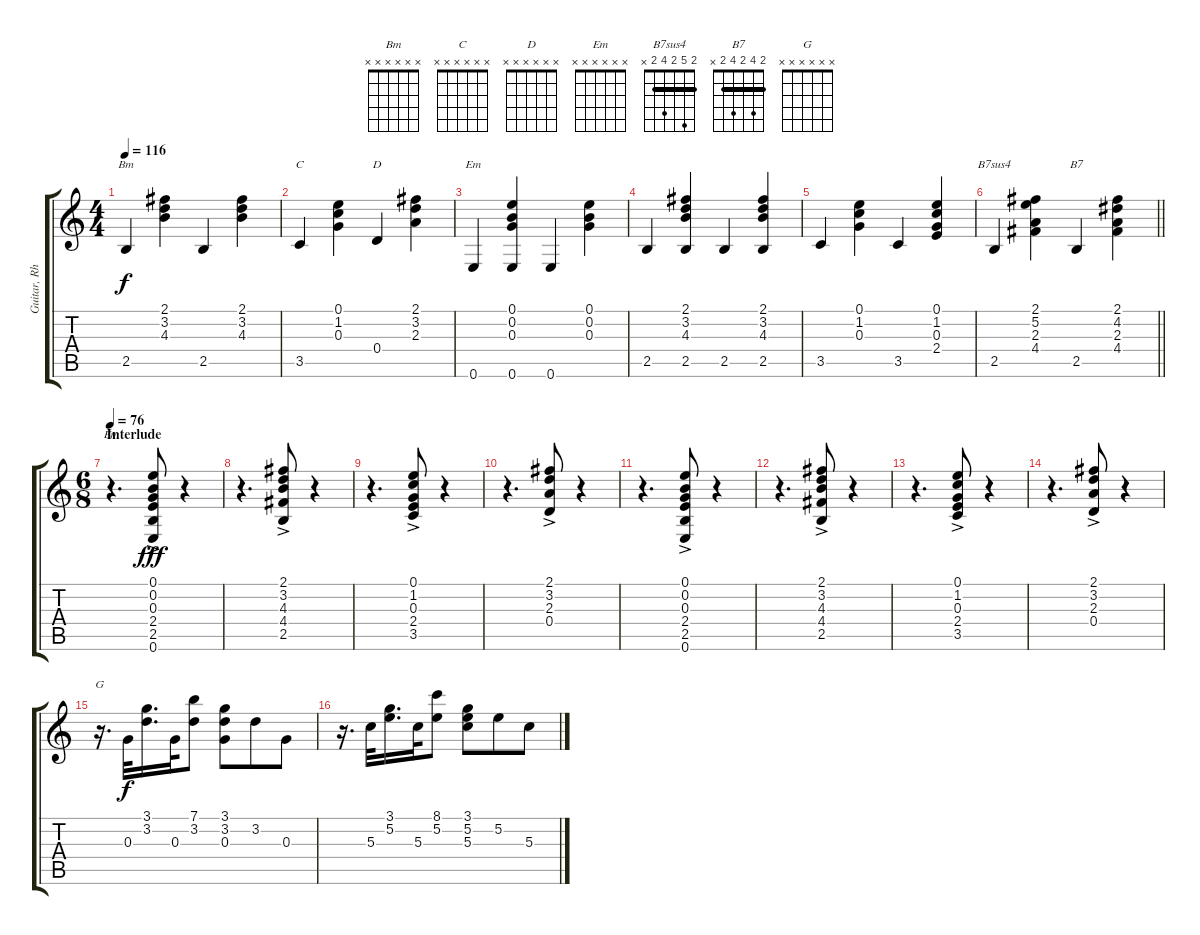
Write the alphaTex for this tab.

\track ("Guitar, Rhythm" "Guitar, Rh") {instrument acousticguitarsteel}
\staff {score tabs}
\tuning (E4 B3 G3 D3 A2 E2) {hide}
\chord ("Bm" x x x x x x)
\chord ("C" x x x x x x)
\chord ("D" x x x x x x)
\chord ("Em" 0 0 0 2 2 0)
\chord ("B7sus4" 2 5 2 4 2 x) {barre 2}
\chord ("B7" 2 4 2 4 2 x) {barre 2}
\chord ("Em" x x x x x x)
\chord ("G" x x x x x x)
\ts (4 4)
\tempo 116
\clef g2
\ks c
2.5.4{ch "Bm" dy f} (2.1 3.2 4.3).4 2.5.4 (2.1 3.2 4.3).4 |
3.5.4{ch "C"} (0.1 1.2 0.3).4 0.4.4{ch "D"} (2.1 3.2 2.3).4 |
0.6.4{ch "Em"} (0.1 0.2 0.3 0.6).4 0.6.4 (0.1 0.2 0.3).4 |
2.5.4 (2.1 3.2 4.3 2.5).4 2.5.4 (2.1 3.2 4.3 2.5).4 |
3.5.4 (0.1 1.2 0.3).4 3.5.4 (0.1 1.2 0.3 2.4).4 |
\barLineRight lightlight
2.5.4{ch "B7sus4"} (2.1 5.2 2.3 4.4).4 2.5.4{ch "B7"} (2.1 4.2 2.3 4.4).4 |
\ts (6 8)
\section ("" "Interlude")
\tempo 76
r.4{d ch "Em"} (0.1{ac} 0.2{ac} 0.3{ac} 2.4{ac} 2.5{ac} 0.6{ac}).8{dy fff} r.4 |
r.4{d} (2.1{ac} 3.2{ac} 4.3{ac} 4.4{ac} 2.5{ac}).8 r.4 |
r.4{d} (0.1{ac} 1.2{ac} 0.3{ac} 2.4{ac} 3.5{ac}).8 r.4 |
r.4{d} (2.1{ac} 3.2{ac} 2.3{ac} 0.4{ac}).8 r.4 |
r.4{d} (0.1{ac} 0.2{ac} 0.3{ac} 2.4{ac} 2.5{ac} 0.6{ac}).8 r.4 |
r.4{d} (2.1{ac} 3.2{ac} 4.3{ac} 4.4{ac} 2.5{ac}).8 r.4 |
r.4{d} (0.1{ac} 1.2{ac} 0.3{ac} 2.4{ac} 3.5{ac}).8 r.4 |
r.4{d} (2.1{ac} 3.2{ac} 2.3{ac} 0.4{ac}).8 r.4 |
r.16{d ch "G"} 0.3.32{dy f} (3.1 3.2).16{d} 0.3.32 (7.1 3.2).8 (3.1 3.2 0.3).8 3.2.8 0.3.8 |
r.16{d} 5.3.32 (3.1 5.2).16{d} 5.3.32 (8.1 5.2).8 (3.1 5.2 5.3).8 5.2.8 5.3.8
